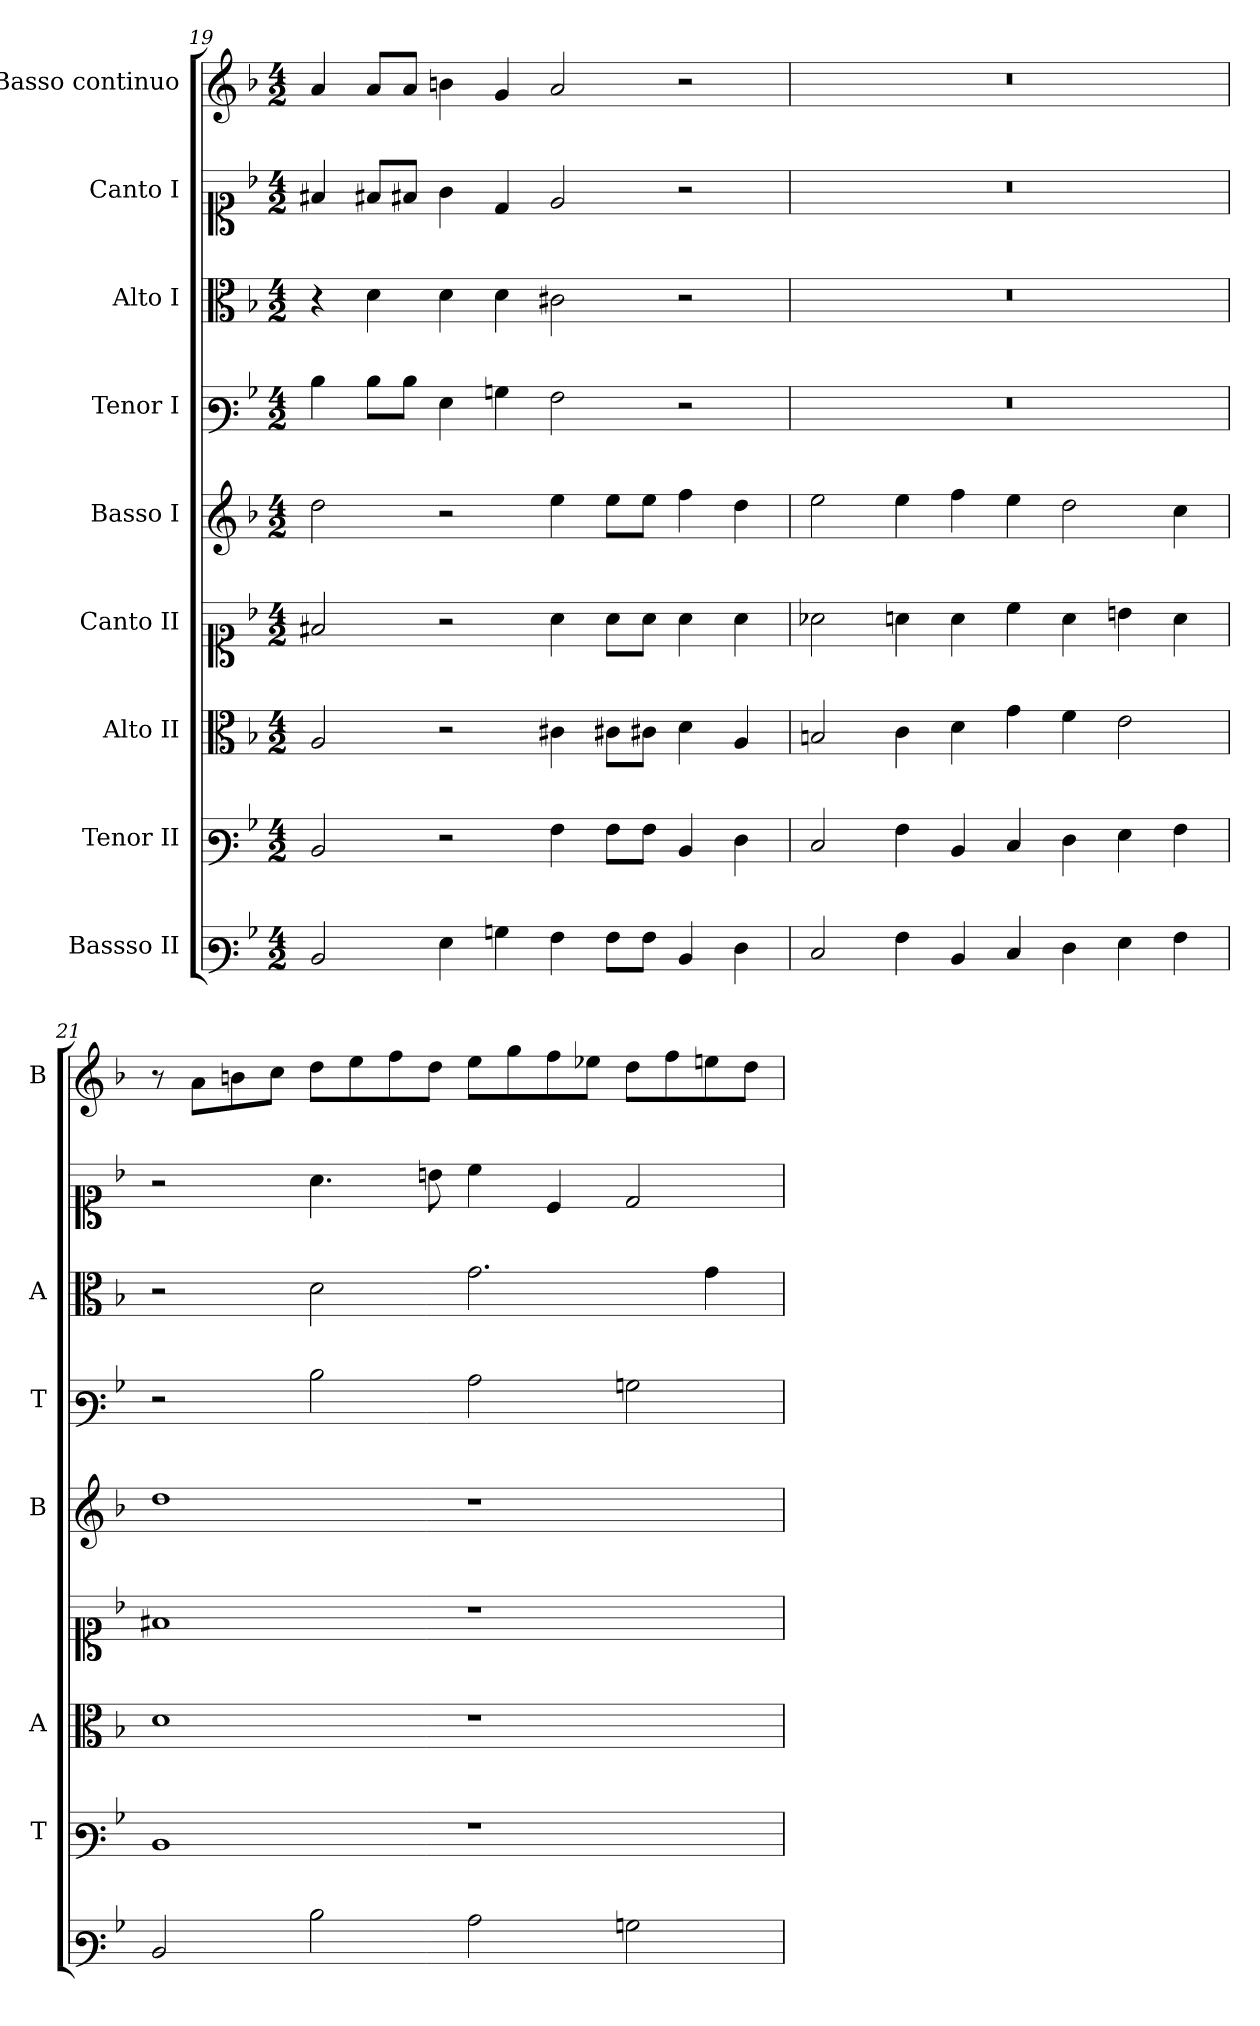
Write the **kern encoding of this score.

**kern	**kern	**kern	**kern	**kern	**kern	**kern	**kern	**kern
*part9	*part8	*part7	*part6	*part5	*part4	*part3	*part2	*part1
*staff9	*staff8	*staff7	*staff6	*staff5	*staff4	*staff3	*staff2	*staff1
*I"Bassso II	*I"Tenor II	*I"Alto II	*I"Canto II	*I"Basso I	*I"Tenor I	*I"Alto I	*I"Canto I	*I"Basso continuo
*	*I'T	*I'A	*	*I'B	*I'T	*I'A	*	*I'B
*clefF3	*clefF3	*clefC3	*clefC1	*clefG2	*clefF3	*clefC3	*clefC1	*clefG2
*k[b-]	*k[b-]	*k[b-]	*k[b-]	*k[b-]	*k[b-]	*k[b-]	*k[b-]	*k[b-]
*F:	*F:	*F:	*F:	*F:	*F:	*F:	*F:	*F:
*M4/2	*M4/2	*M4/2	*M4/2	*M4/2	*M4/2	*M4/2	*M4/2	*M4/2
=19	=19	=19	=19	=19	=19	=19	=19	=19
2D	2D	2A	2f#X	2dd	4d	4r	4f#X	4a
.	.	.	.	.	8dL	4d	8f#XL	8aL
.	.	.	.	.	8dJ	.	8f#XJ	8aJ
4G	2r	2r	2r	2r	4G	4d	4g	4b
4Bn	.	.	.	.	4Bn	4d	4d	4g
4A	4A	4c#X	4a	4ee	2A	2c#X	2e	2a
8AL	8AL	8c#XL	8aL	8eeL	.	.	.	.
8AJ	8AJ	8c#XJ	8aJ	8eeJ	.	.	.	.
4D	4D	4d	4a	4ff	2r	2r	2r	2r
4F	4F	4A	4a	4dd	.	.	.	.
!!LO:LB:g=z
=20	=20	=20	=20	=20	=20	=20	=20	=20
2E	2E	2Bn	2a-X	2ee	0r	0r	0r	0r
4A	4A	4c	4a	4ee	.	.	.	.
4D	4D	4d	4a	4ff	.	.	.	.
4E	4E	4g	4cc	4ee	.	.	.	.
4F	4F	4f	4a	2dd	.	.	.	.
4G	4G	2e	4b	.	.	.	.	.
4A	4A	.	4a	4cc	.	.	.	.
=21	=21	=21	=21	=21	=21	=21	=21	=21
2D	1D	1d	1f#X	1dd	2r	2r	2r	8r
.	.	.	.	.	.	.	.	8aL
.	.	.	.	.	.	.	.	8b
.	.	.	.	.	.	.	.	8ccJ
2d	.	.	.	.	2d	2d	4.a	8ddL
.	.	.	.	.	.	.	.	8ee
.	.	.	.	.	.	.	.	8ff
.	.	.	.	.	.	.	8b	8ddJ
2c	1r	1r	1r	1r	2c	2.g	4cc	8eeL
.	.	.	.	.	.	.	.	8gg
.	.	.	.	.	.	.	4c	8ff
.	.	.	.	.	.	.	.	8ee-XJ
2Bn	.	.	.	.	2Bn	.	2d	8ddL
.	.	.	.	.	.	.	.	8ff
.	.	.	.	.	.	4g	.	8ee
.	.	.	.	.	.	.	.	8ddJ
=	=	=	=	=	=	=	=	=
*-	*-	*-	*-	*-	*-	*-	*-	*-
